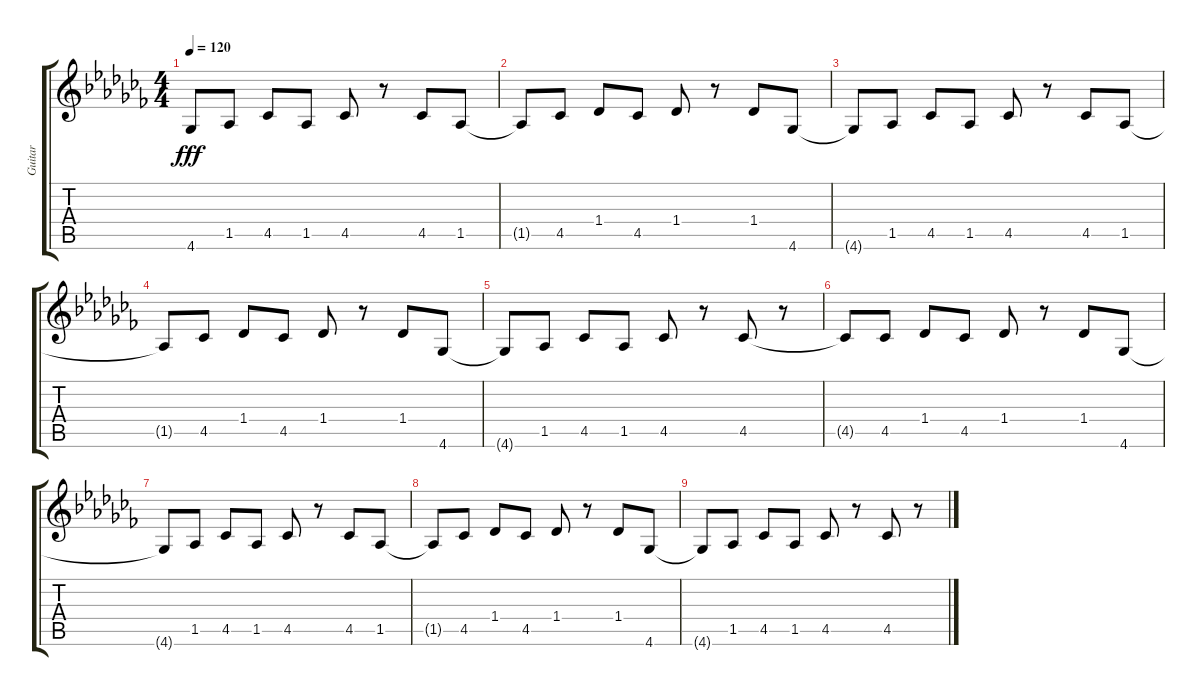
\track ("Guitar" "Guitar") {instrument distortionguitar}
\staff {score tabs}
\tuning (D4 A3 F3 C3 G2 D2) {hide}
\ts (4 4)
\tempo 120
\clef g2
\ks abminor
4.6{t}.8{dy fff} 1.5.8 4.5.8 1.5.8 4.5.8 r.8 4.5.8 1.5.8 |
1.5{t}.8 4.5.8 1.4.8 4.5.8 1.4.8 r.8 1.4.8 4.6.8 |
4.6{t}.8 1.5.8 4.5.8 1.5.8 4.5.8 r.8 4.5.8 1.5.8 |
1.5{t}.8 4.5.8 1.4.8 4.5.8 1.4.8 r.8 1.4.8 4.6.8 |
4.6{t}.8 1.5.8 4.5.8 1.5.8 4.5.8 r.8 4.5.8 r.8 |
4.5{t}.8 4.5.8 1.4.8 4.5.8 1.4.8 r.8 1.4.8 4.6.8 |
4.6{t}.8 1.5.8 4.5.8 1.5.8 4.5.8 r.8 4.5.8 1.5.8 |
1.5{t}.8 4.5.8 1.4.8 4.5.8 1.4.8 r.8 1.4.8 4.6.8 |
4.6{t}.8 1.5.8 4.5.8 1.5.8 4.5.8 r.8 4.5.8 r.8
